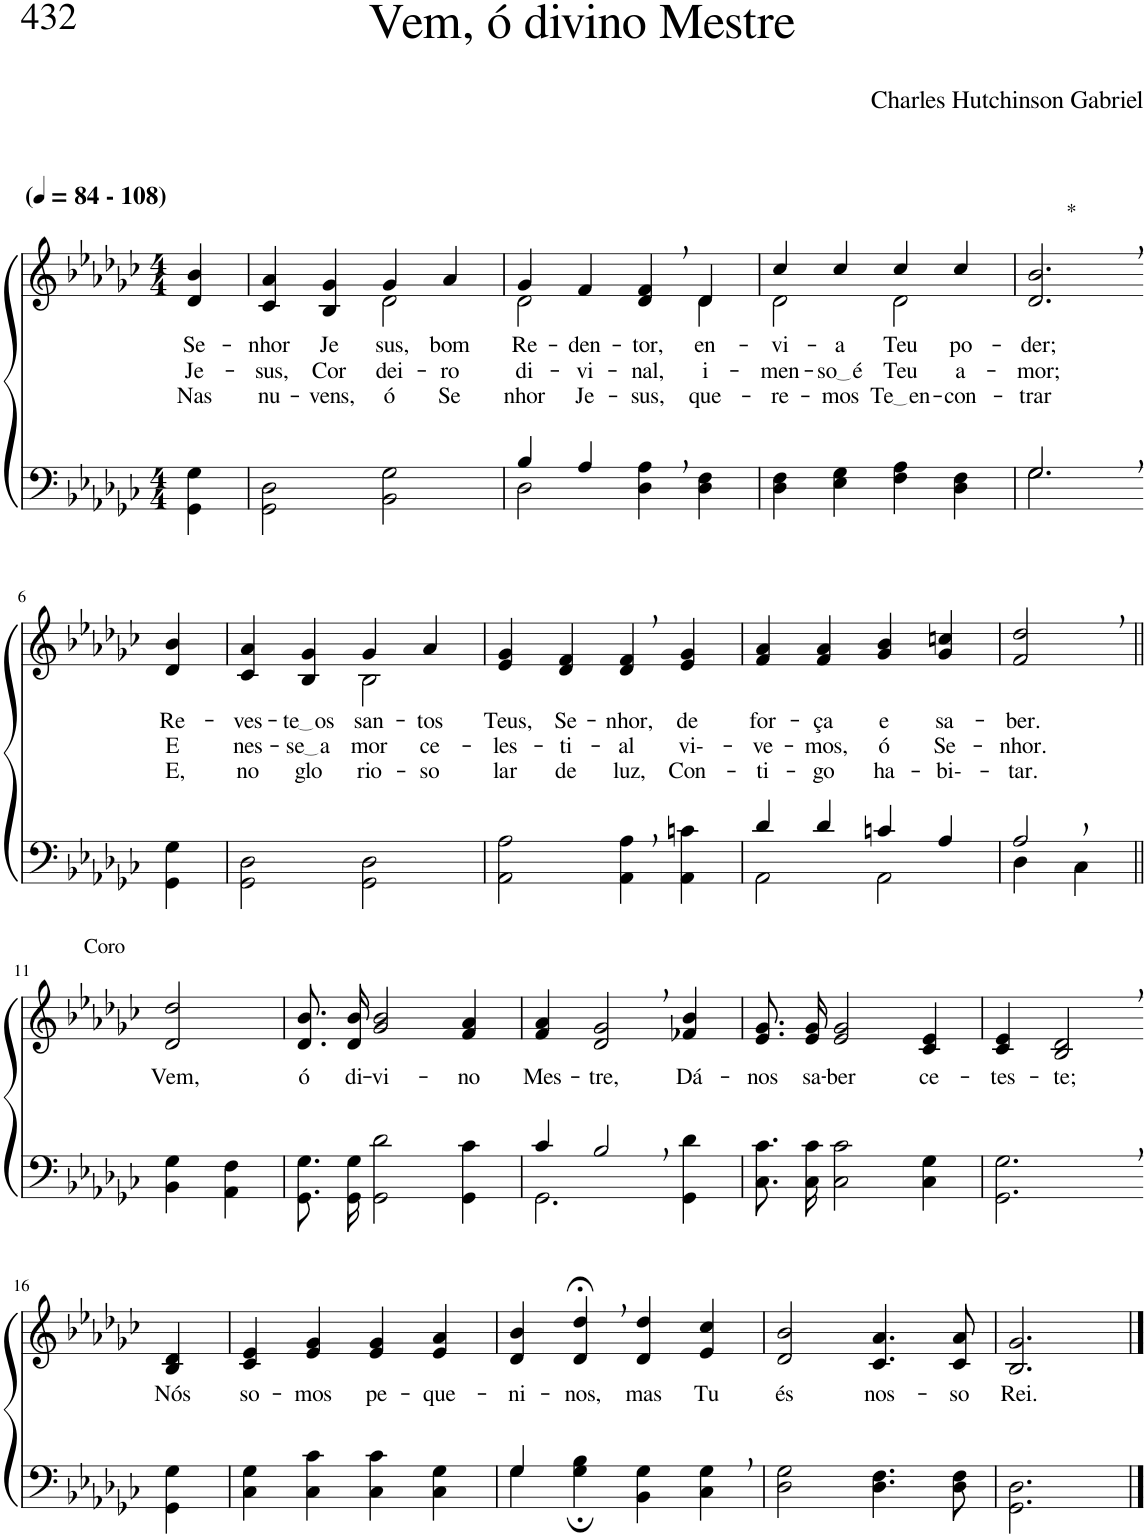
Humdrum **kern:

**kern	**kern	**text	**text	**text
*part2	*part1	*part1	*part1	*part1
*staff2	*staff1	*staff1	*staff1	*staff1
*I"Parte III e IV	*I"Parte I e II	*	*	*
*clefF4	*clefG2	*	*	*
*Trd-1c-2	*Trd-1c-2	*	*	*
*k[b-e-a-d-g-c-]	*k[b-e-a-d-g-c-]	*	*	*
*M4/4	*M4/4	*	*	*
*MM84	*MM84	*	*	*
=1	=1	=1	=1	=1
!	!LO:TX:a:B:t=(	!	!	!
!	!LO:TX:a:B:t=- 108)	!	!	!
!	!	!LO:LY:b	!LO:LY:b	!LO:LY:b
4GG-\ 4G-\	4d-/ 4b-/	Se-	Je-	Nas
=2	=2	=2	=2	=2
!	!	!LO:LY:b	!LO:LY:b	!LO:LY:b
*	*^	*	*	*
2GG-\ 2D-\	4c-/ 4a-/	2ryy	-nhor	-sus,	nu-
!	!	!	!LO:LY:b	!LO:LY:b	!LO:LY:b
.	4B-/ 4g-/	.	Je-	Cor-	-vens,
!	!	!	!LO:LY:b	!LO:LY:b	!LO:LY:b
2BB-\ 2G-\	4g-/	2d-\	-sus,	-dei-	ó
!	!	!	!LO:LY:b	!LO:LY:b	!LO:LY:b
.	4a-/	.	bom	-ro	Se-
=3	=3	=3	=3	=3	=3
*^	*	*	*	*	*
!	!	!	!	!LO:LY:b	!LO:LY:b	!LO:LY:b
4B-/	2D-\	4g-/	2d-\	Re-	di-	-nhor
!	!	!	!	!LO:LY:b	!LO:LY:b	!LO:LY:b
4A-/	.	4f/	.	-den-	-vi-	Je-
!	!	!	!	!LO:LY:b	!LO:LY:b	!LO:LY:b
4ryy	4D-\ 4A-\	4d-/, 4f/,	4ryy	-tor,	-nal,	-sus,
!	!	!	!	!LO:LY:b	!LO:LY:b	!LO:LY:b
4ryy	4D-\ 4F\	4d-/	4d-\	en-	i-	que-
=4	=4	=4	=4	=4	=4	=4
!	!	!	!	!LO:LY:b	!LO:LY:b	!LO:LY:b
*v	*v	*	*	*	*	*
4D-\ 4F\	4cc-/	2d-\	-vi-	-men-	-re-
!	!	!	!LO:LY:b	!LO:LY:b	!LO:LY:b
4E-\ 4G-\	4cc-/	.	-a	so é	-mos
!	!	!	!LO:LY:b	!LO:LY:b	!LO:LY:b
4F\ 4A-\	4cc-/	2d-\	Teu	Teu	Te en
!	!	!	!LO:LY:b	!LO:LY:b	!LO:LY:b
4D-\ 4F\	4cc-/	.	po-	a-	-con-
*	*v	*v	*	*	*
=5	=5	=5	=5	=5
*^	*	*	*	*
!	!	!LO:TX:a:t=*	!	!	!
!	!	!	!LO:LY:b	!LO:LY:b	!LO:LY:b
2.G-,\	2.G-/	2.d-/, 2.b-/,	-der;	-mor;	-trar
!!LO:LB:g=z
=6-	=6-	=6-	=6-	=6-	=6-
!	!	!	!LO:LY:b	!LO:LY:b	!LO:LY:b
*v	*v	*	*	*	*
4GG-\ 4G-\	4d-/ 4b-/	Re-	E	E,
=7	=7	=7	=7	=7
!	!	!LO:LY:b	!LO:LY:b	!LO:LY:b
*	*^	*	*	*
2GG-\ 2D-\	4c-/ 4a-/	2ryy	-ves-	nes-	no
!	!	!	!LO:LY:b	!LO:LY:b	!LO:LY:b
.	4B-/ 4g-/	.	te os	se a	glo-
!	!	!	!LO:LY:b	!LO:LY:b	!LO:LY:b
2GG-\ 2D-\	4g-/	2B-\	san-	mor	-rio-
!	!	!	!LO:LY:b	!LO:LY:b	!LO:LY:b
.	4a-/	.	-tos	ce-	-so
*	*v	*v	*	*	*
=8	=8	=8	=8	=8
!	!	!LO:LY:b	!LO:LY:b	!LO:LY:b
2AA-\ 2A-\	4e-/ 4g-/	Teus,	-les-	lar
!	!	!LO:LY:b	!LO:LY:b	!LO:LY:b
.	4d-/ 4f/	Se-	-ti-	de
!	!	!LO:LY:b	!LO:LY:b	!LO:LY:b
4AA-\, 4A-\,	4d-/, 4f/,	-nhor,	-al	luz,
!	!	!LO:LY:b	!LO:LY:b	!LO:LY:b
4AA-\ 4cn\	4e-/ 4g-/	de	vi--	Con-
=9	=9	=9	=9	=9
*^	*	*	*	*
!	!	!	!LO:LY:b	!LO:LY:b	!LO:LY:b
4d-/	2AA-\	4f/ 4a-/	for-	-ve-	-ti-
!	!	!	!LO:LY:b	!LO:LY:b	!LO:LY:b
4d-/	.	4f/ 4a-/	-ça	-mos,	-go
!	!	!	!LO:LY:b	!LO:LY:b	!LO:LY:b
4cn/	2AA-\	4g-/ 4b-/	e	ó	ha-
!	!	!	!LO:LY:b	!LO:LY:b	!LO:LY:b
4A-/	.	4g-/ 4ccn/	sa-	Se-	-bi--
=10	=10	=10	=10	=10	=10
!	!	!	!LO:LY:b	!LO:LY:b	!LO:LY:b
2A-,/	4D-\	2f/, 2dd-/,	-ber.	-nhor.	-tar.
.	4C-\	.	.	.	.
!!LO:LB:g=z
=11||	=11||	=11||	=11||	=11||	=11||
!	!	!LO:TX:a:t=Coro	!	!	!
!	!	!	!LO:LY:b	!	!
*v	*v	*	*	*	*
4BB-\ 4G-\	2d-/ 2dd-/	Vem,	.	.
4AA-\ 4F\	.	.	.	.
=12	=12	=12	=12	=12
!	!	!LO:LY:b	!	!
8.GG-/ 8.G-/L	8.d-/ 8.b-/L	ó	.	.
!	!	!LO:LY:b	!	!
16GG-/ 16G-/Jk	16d-/ 16b-/Jk	di-	.	.
!	!	!LO:LY:b	!	!
2GG-\ 2d-\	2g-/ 2b-/	-vi-	.	.
!	!	!LO:LY:b	!	!
4GG-\ 4c-\	4f/ 4a-/	-no	.	.
=13	=13	=13	=13	=13
*^	*	*	*	*
!	!	!	!LO:LY:b	!	!
4c-/	2.GG-\	4f/ 4a-/	Mes-	.	.
!	!	!	!LO:LY:b	!	!
2B-,/	.	2d-/, 2g-/,	-tre,	.	.
!	!	!	!LO:LY:b	!	!
4ryy	4GG-\ 4d-\	4f-X/ 4b-/	Dá-	.	.
=14	=14	=14	=14	=14	=14
!	!	!	!LO:LY:b	!	!
*v	*v	*	*	*	*
8.C-\ 8.c-\L	8.e-/ 8.g-/L	-nos	.	.
!	!	!LO:LY:b	!	!
16C-\ 16c-\Jk	16e-/ 16g-/Jk	sa-	.	.
!	!	!LO:LY:b	!	!
2C-\ 2c-\	2e-/ 2g-/	-ber	.	.
!	!	!LO:LY:b	!	!
4C-\ 4G-\	4c-/ 4e-/	ce-	.	.
=15	=15	=15	=15	=15
!	!	!LO:LY:b	!	!
2.GG-\, 2.G-\,	4c-/ 4e-/	-tes-	.	.
!	!	!LO:LY:b	!	!
.	2B-/, 2d-/,	-te;	.	.
!!LO:LB:g=z
=16-	=16-	=16-	=16-	=16-
!	!	!LO:LY:b	!	!
4GG-\ 4G-\	4B-/ 4d-/	Nós	.	.
=17	=17	=17	=17	=17
!	!	!LO:LY:b	!	!
4C-\ 4G-\	4c-/ 4e-/	so-	.	.
!	!	!LO:LY:b	!	!
4C-\ 4c-\	4e-/ 4g-/	-mos	.	.
!	!	!LO:LY:b	!	!
4C-\ 4c-\	4e-/ 4g-/	pe-	.	.
!	!	!LO:LY:b	!	!
4C-\ 4G-\	4e-/ 4a-/	-que-	.	.
=18	=18	=18	=18	=18
*^	*	*	*	*
!	!	!	!LO:LY:b	!	!
4G-/	4G-\	4d-/ 4b-/	-ni-	.	.
!	!	!	!LO:LY:b	!	!
2.ryy	4G-\; 4B-\;	4d-/;<, 4dd-/;<,	-nos,	.	.
!	!	!	!LO:LY:b	!	!
.	4BB-\ 4G-\	4d-/ 4dd-/	mas	.	.
!	!	!	!LO:LY:b	!	!
.	4C-\ 4G-\	4e-/ 4cc-/	Tu	.	.
=19	=19	=19	=19	=19	=19
!	!	!	!LO:LY:b	!	!
*v	*v	*	*	*	*
2D-\ 2G-\	2d-/ 2b-/	és	.	.
!	!	!LO:LY:b	!	!
4.D-\ 4.F\	4.c-/ 4.a-/	nos-	.	.
!	!	!LO:LY:b	!	!
8D-\ 8F\	8c-/ 8a-/	-so	.	.
=20	=20	=20	=20	=20
!	!	!LO:LY:b	!	!
2.GG-\ 2.D-\	2.B-/ 2.g-/	Rei.	.	.
==	==	==	==	==
*-	*-	*-	*-	*-
